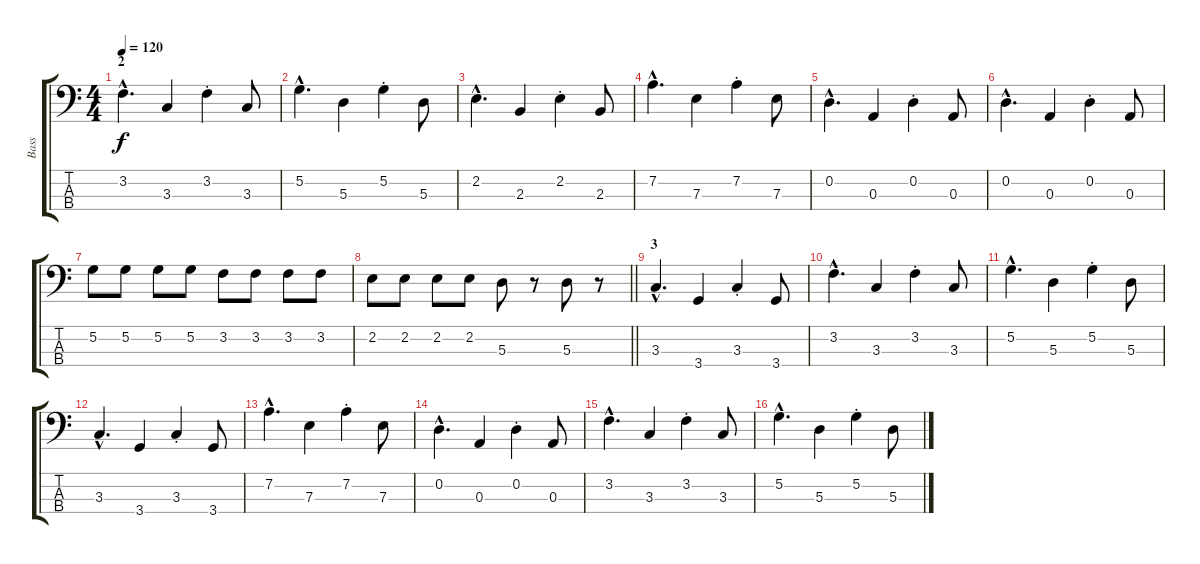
\track ("Bass" "Bass") {instrument electricbassfinger}
\staff {score tabs}
\tuning (G2 D2 A1 E1) {hide}
\ts (4 4)
\section ("" "2")
\tempo 120
\clef f4
\ks c
3.2{hac}.4{d dy f} 3.3.4 3.2{st}.4 3.3.8 |
5.2{hac}.4{d} 5.3.4 5.2{st}.4 5.3.8 |
2.2{hac}.4{d} 2.3.4 2.2{st}.4 2.3.8 |
7.2{hac}.4{d} 7.3.4 7.2{st}.4 7.3.8 |
0.2{hac}.4{d} 0.3.4 0.2{st}.4 0.3.8 |
0.2{hac}.4{d} 0.3.4 0.2{st}.4 0.3.8 |
5.2.8 5.2.8 5.2.8 5.2.8 3.2.8 3.2.8 3.2.8 3.2.8 |
\barLineRight lightlight
2.2.8 2.2.8 2.2.8 2.2.8 5.3.8 r.8 5.3.8 r.8 |
\section ("" "3")
3.3{hac}.4{d} 3.4.4 3.3{st}.4 3.4.8 |
3.2{hac}.4{d} 3.3.4 3.2{st}.4 3.3.8 |
5.2{hac}.4{d} 5.3.4 5.2{st}.4 5.3.8 |
3.3{hac}.4{d} 3.4.4 3.3{st}.4 3.4.8 |
7.2{hac}.4{d} 7.3.4 7.2{st}.4 7.3.8 |
0.2{hac}.4{d} 0.3.4 0.2{st}.4 0.3.8 |
3.2{hac}.4{d} 3.3.4 3.2{st}.4 3.3.8 |
5.2{hac}.4{d} 5.3.4 5.2{st}.4 5.3.8
